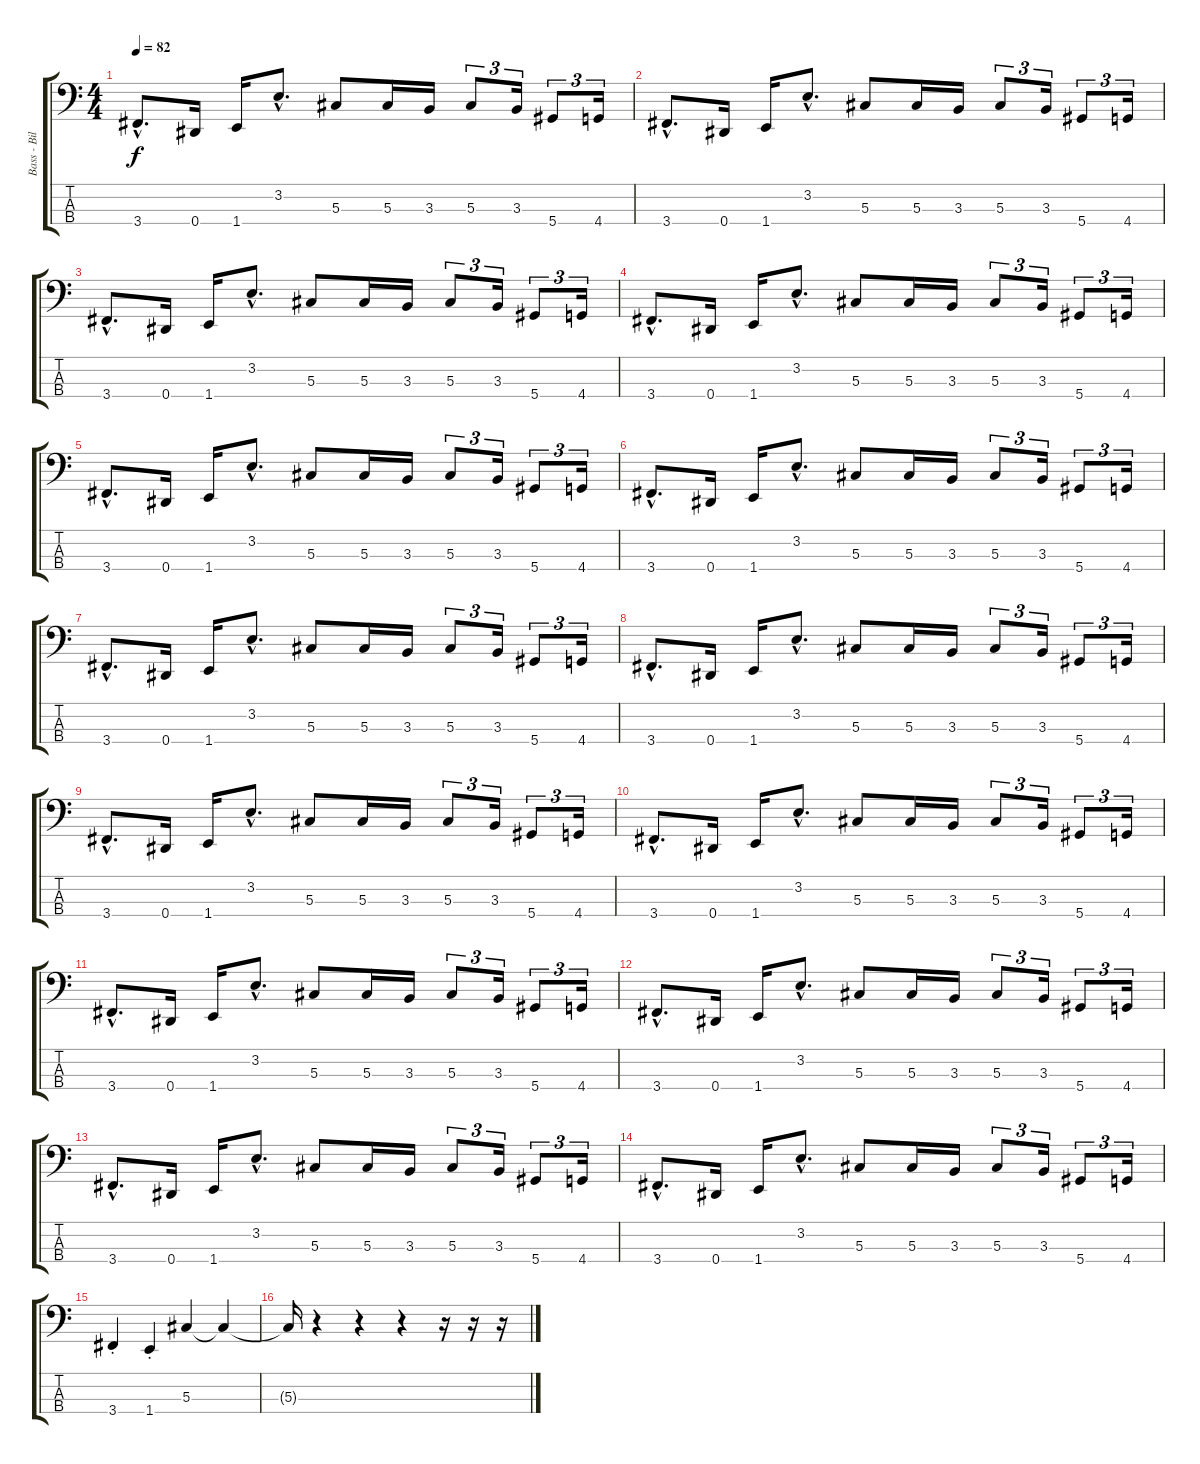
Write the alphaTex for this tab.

\track ("Bass - Billy" "Bass - Bil") {instrument electricbassfinger}
\staff {score tabs}
\tuning (Gb2 Db2 Ab1 Eb1) {hide}
\ts (4 4)
\tempo 82
\clef f4
\ks c
3.4{hac}.8{d dy f} 0.4.16 1.4.16 3.2{hac}.8{d} 5.3.8 5.3.16 3.3.16 5.3.8{tu (3 2)} 3.3.16{tu (3 2)} 5.4.8{tu (3 2)} 4.4.16{tu (3 2)} |
3.4{hac}.8{d} 0.4.16 1.4.16 3.2{hac}.8{d} 5.3.8 5.3.16 3.3.16 5.3.8{tu (3 2)} 3.3.16{tu (3 2)} 5.4.8{tu (3 2)} 4.4.16{tu (3 2)} |
3.4{hac}.8{d} 0.4.16 1.4.16 3.2{hac}.8{d} 5.3.8 5.3.16 3.3.16 5.3.8{tu (3 2)} 3.3.16{tu (3 2)} 5.4.8{tu (3 2)} 4.4.16{tu (3 2)} |
3.4{hac}.8{d} 0.4.16 1.4.16 3.2{hac}.8{d} 5.3.8 5.3.16 3.3.16 5.3.8{tu (3 2)} 3.3.16{tu (3 2)} 5.4.8{tu (3 2)} 4.4.16{tu (3 2)} |
3.4{hac}.8{d} 0.4.16 1.4.16 3.2{hac}.8{d} 5.3.8 5.3.16 3.3.16 5.3.8{tu (3 2)} 3.3.16{tu (3 2)} 5.4.8{tu (3 2)} 4.4.16{tu (3 2)} |
3.4{hac}.8{d} 0.4.16 1.4.16 3.2{hac}.8{d} 5.3.8 5.3.16 3.3.16 5.3.8{tu (3 2)} 3.3.16{tu (3 2)} 5.4.8{tu (3 2)} 4.4.16{tu (3 2)} |
3.4{hac}.8{d} 0.4.16 1.4.16 3.2{hac}.8{d} 5.3.8 5.3.16 3.3.16 5.3.8{tu (3 2)} 3.3.16{tu (3 2)} 5.4.8{tu (3 2)} 4.4.16{tu (3 2)} |
3.4{hac}.8{d} 0.4.16 1.4.16 3.2{hac}.8{d} 5.3.8 5.3.16 3.3.16 5.3.8{tu (3 2)} 3.3.16{tu (3 2)} 5.4.8{tu (3 2)} 4.4.16{tu (3 2)} |
3.4{hac}.8{d} 0.4.16 1.4.16 3.2{hac}.8{d} 5.3.8 5.3.16 3.3.16 5.3.8{tu (3 2)} 3.3.16{tu (3 2)} 5.4.8{tu (3 2)} 4.4.16{tu (3 2)} |
3.4{hac}.8{d} 0.4.16 1.4.16 3.2{hac}.8{d} 5.3.8 5.3.16 3.3.16 5.3.8{tu (3 2)} 3.3.16{tu (3 2)} 5.4.8{tu (3 2)} 4.4.16{tu (3 2)} |
3.4{hac}.8{d} 0.4.16 1.4.16 3.2{hac}.8{d} 5.3.8 5.3.16 3.3.16 5.3.8{tu (3 2)} 3.3.16{tu (3 2)} 5.4.8{tu (3 2)} 4.4.16{tu (3 2)} |
3.4{hac}.8{d} 0.4.16 1.4.16 3.2{hac}.8{d} 5.3.8 5.3.16 3.3.16 5.3.8{tu (3 2)} 3.3.16{tu (3 2)} 5.4.8{tu (3 2)} 4.4.16{tu (3 2)} |
3.4{hac}.8{d} 0.4.16 1.4.16 3.2{hac}.8{d} 5.3.8 5.3.16 3.3.16 5.3.8{tu (3 2)} 3.3.16{tu (3 2)} 5.4.8{tu (3 2)} 4.4.16{tu (3 2)} |
3.4{hac}.8{d} 0.4.16 1.4.16 3.2{hac}.8{d} 5.3.8 5.3.16 3.3.16 5.3.8{tu (3 2)} 3.3.16{tu (3 2)} 5.4.8{tu (3 2)} 4.4.16{tu (3 2)} |
3.4{st}.4 1.4{st}.4 5.3.4 5.3{t}.4 |
5.3{t}.16 r.4 r.4 r.4 r.16 r.16 r.16
